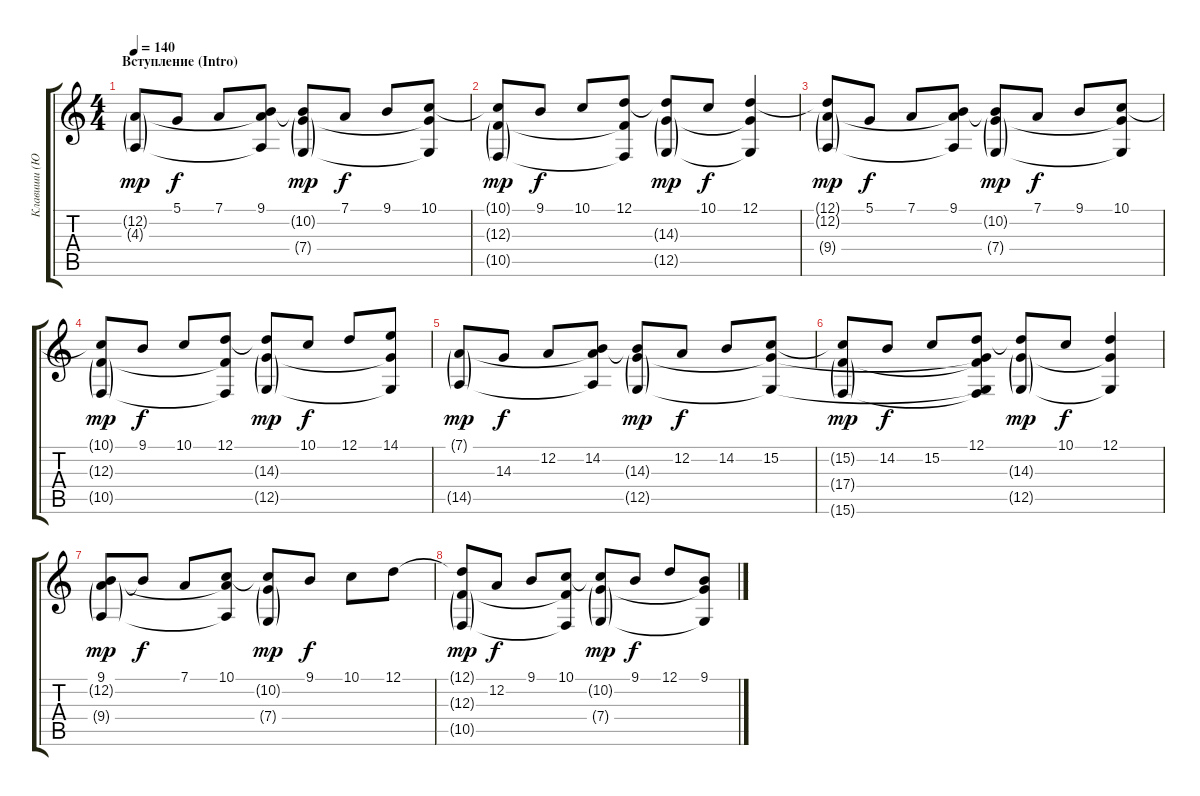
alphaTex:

\track ("Клавиши (Юлия Red)" "Клавиши (Ю") {instrument musicbox}
\staff {score tabs}
\tuning (D4 A3 F3 C3 G2 D2) {hide}
\ts (4 4)
\section ("" "Вступление (Intro)")
\tempo 140
\clef g2
\ks c
(12.2{g} 4.3{g}).8{dy mp instrument musicbox} 5.1.8{dy f} 7.1.8 (9.1 12.2{t} 4.3{t}).8 (9.1{t} 10.2{g} 7.4{g}).8{dy mp} 7.1.8{dy f} 9.1.8 (10.1 10.2{t} 7.4{t}).8 |
(10.1{t} 12.3{g} 10.5{g}).8{dy mp} 9.1.8{dy f} 10.1.8 (12.1 12.3{t} 10.5{t}).8 (12.1{t} 14.3{g} 12.5{g}).8{dy mp} 10.1.8{dy f} (12.1 14.3{t} 12.5{t}).4 |
(12.1{t} 12.2{g} 9.4{g}).8{dy mp} 5.1.8{dy f} 7.1.8 (9.1 12.2{t} 9.4{t}).8 (9.1{t} 10.2{g} 7.4{g}).8{dy mp} 7.1.8{dy f} 9.1.8 (10.1 10.2{t} 7.4{t}).8 |
(10.1{t} 12.3{g} 10.5{g}).8{dy mp} 9.1.8{dy f} 10.1.8 (12.1 12.3{t} 10.5{t}).8 (12.1{t} 14.3{g} 12.5{g}).8{dy mp} 10.1.8{dy f} 12.1.8 (14.1 14.3{t} 12.5{t}).8 |
(7.1{g} 14.5{g}).8{dy mp} 14.3.8{dy f} 12.2.8 (7.1{t} 14.2 14.5{t}).8 (14.2{t} 14.3{g} 12.5{g}).8{dy mp} 12.2.8{dy f} 14.2.8 (15.2 14.3{t} 12.5{t}).8 |
(15.2{t} 17.4{g} 15.6{g}).8{dy mp} 14.2.8{dy f} 15.2.8 (12.1 14.3{t} 17.4{t} 12.5{t} 15.6{t}).8 (12.1{t} 14.3{g} 12.5{g}).8{dy mp} 10.1.8{dy f} (12.1 14.3{t} 12.5{t}).4 |
(9.1 12.2{g} 9.4{g}).8{dy mp} 9.1{t}.8{dy f} 7.1.8 (10.1 12.2{t} 9.4{t}).8 (10.1{t} 10.2{g} 7.4{g}).8{dy mp} 9.1.8{dy f} 10.1.8 12.1.8 |
(12.1{t} 12.3{g} 10.5{g}).8{dy mp} 12.2.8{dy f} 9.1.8 (10.1 12.3{t} 10.5{t}).8 (10.1{t} 10.2{g} 7.4{g}).8{dy mp} 9.1.8{dy f} 12.1.8 (9.1 10.2{t} 7.4{t}).8
